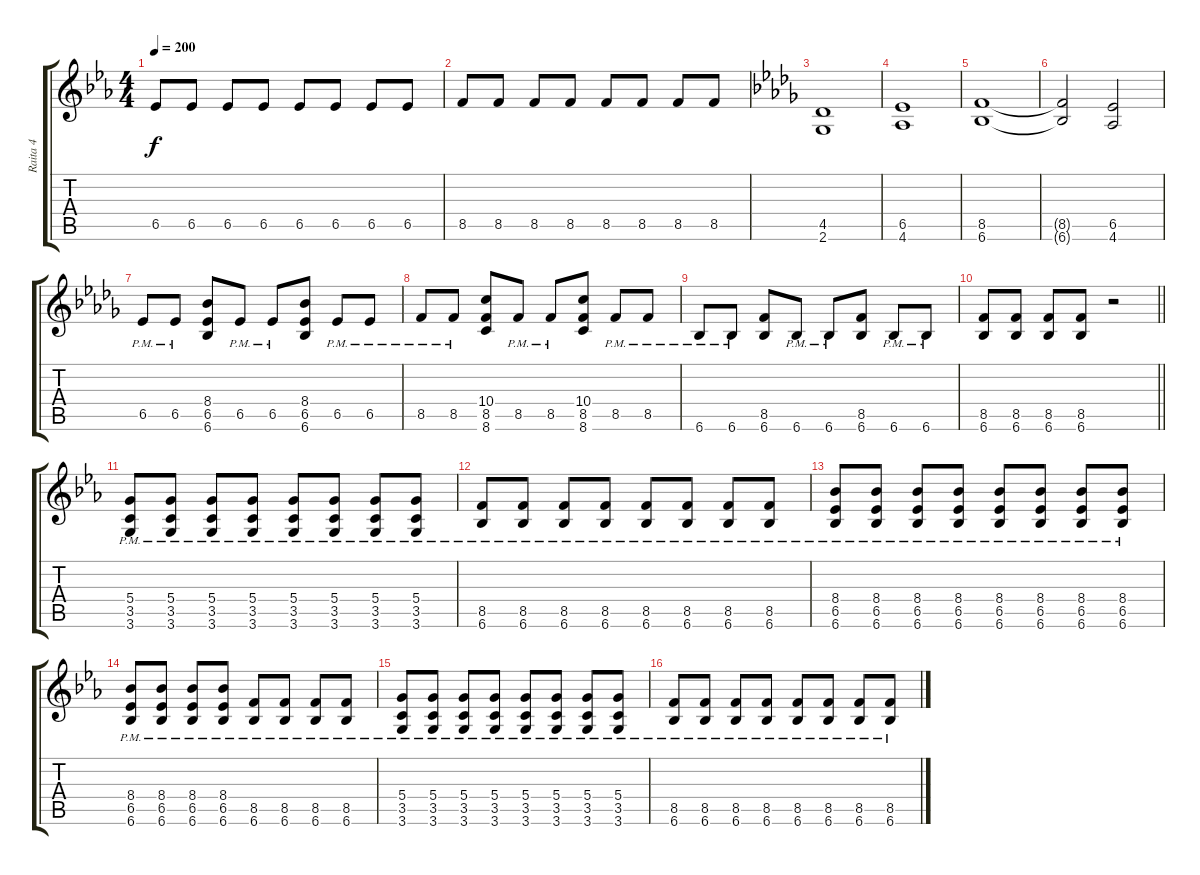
\track ("Raita 4" "Raita 4") {instrument distortionguitar}
\staff {score tabs}
\tuning (E4 B3 G3 D3 A2 E2) {hide}
\ts (4 4)
\tempo 200
\clef g2
\ks eb
6.5.8{dy f} 6.5.8 6.5.8 6.5.8 6.5.8 6.5.8 6.5.8 6.5.8 |
8.5.8 8.5.8 8.5.8 8.5.8 8.5.8 8.5.8 8.5.8 8.5.8 |
\ks db
(4.5 2.6).1 |
(6.5 4.6).1 |
(8.5 6.6).1 |
(8.5{t} 6.6{t}).2 (6.5 4.6).2 |
6.5{pm}.8 6.5{pm}.8 (8.4 6.5 6.6).8 6.5{pm}.8 6.5{pm}.8 (8.4 6.5 6.6).8 6.5{pm}.8 6.5{pm}.8 |
8.5{pm}.8 8.5{pm}.8 (10.4 8.5 8.6).8 8.5{pm}.8 8.5{pm}.8 (10.4 8.5 8.6).8 8.5{pm}.8 8.5{pm}.8 |
6.6{pm}.8 6.6{pm}.8 (8.5 6.6).8 6.6{pm}.8 6.6{pm}.8 (8.5 6.6).8 6.6{pm}.8 6.6{pm}.8 |
\barLineRight lightlight
(8.5 6.6).8 (8.5 6.6).8 (8.5 6.6).8 (8.5 6.6).8 r.2 |
\ks eb
(5.4{pm} 3.5{pm} 3.6{pm}).8 (5.4{pm} 3.5{pm} 3.6{pm}).8 (5.4{pm} 3.5{pm} 3.6{pm}).8 (5.4{pm} 3.5{pm} 3.6{pm}).8 (5.4{pm} 3.5{pm} 3.6{pm}).8 (5.4{pm} 3.5{pm} 3.6{pm}).8 (5.4{pm} 3.5{pm} 3.6{pm}).8 (5.4{pm} 3.5{pm} 3.6{pm}).8 |
(8.5{pm} 6.6{pm}).8 (8.5{pm} 6.6{pm}).8 (8.5{pm} 6.6{pm}).8 (8.5{pm} 6.6{pm}).8 (8.5{pm} 6.6{pm}).8 (8.5{pm} 6.6{pm}).8 (8.5{pm} 6.6{pm}).8 (8.5{pm} 6.6{pm}).8 |
(8.4{pm} 6.5{pm} 6.6{pm}).8 (8.4{pm} 6.5{pm} 6.6{pm}).8 (8.4{pm} 6.5{pm} 6.6{pm}).8 (8.4{pm} 6.5{pm} 6.6{pm}).8 (8.4{pm} 6.5{pm} 6.6{pm}).8 (8.4{pm} 6.5{pm} 6.6{pm}).8 (8.4{pm} 6.5{pm} 6.6{pm}).8 (8.4{pm} 6.5{pm} 6.6{pm}).8 |
(8.4{pm} 6.5{pm} 6.6{pm}).8 (8.4{pm} 6.5{pm} 6.6{pm}).8 (8.4{pm} 6.5{pm} 6.6{pm}).8 (8.4{pm} 6.5{pm} 6.6{pm}).8 (8.5{pm} 6.6{pm}).8 (8.5{pm} 6.6{pm}).8 (8.5{pm} 6.6{pm}).8 (8.5{pm} 6.6{pm}).8 |
(5.4{pm} 3.5{pm} 3.6{pm}).8 (5.4{pm} 3.5{pm} 3.6{pm}).8 (5.4{pm} 3.5{pm} 3.6{pm}).8 (5.4{pm} 3.5{pm} 3.6{pm}).8 (5.4{pm} 3.5{pm} 3.6{pm}).8 (5.4{pm} 3.5{pm} 3.6{pm}).8 (5.4{pm} 3.5{pm} 3.6{pm}).8 (5.4{pm} 3.5{pm} 3.6{pm}).8 |
(8.5{pm} 6.6{pm}).8 (8.5{pm} 6.6{pm}).8 (8.5{pm} 6.6{pm}).8 (8.5{pm} 6.6{pm}).8 (8.5{pm} 6.6{pm}).8 (8.5{pm} 6.6{pm}).8 (8.5{pm} 6.6{pm}).8 (8.5{pm} 6.6{pm}).8
